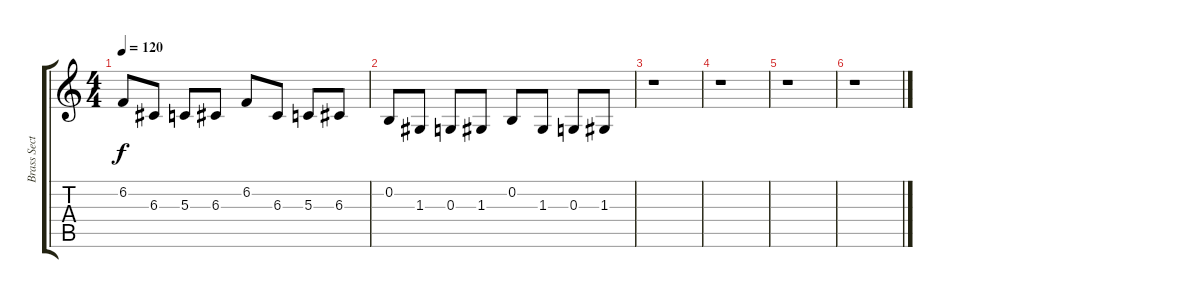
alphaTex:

\track ("Brass Section" "Brass Sect") {instrument brasssection}
\staff {score tabs}
\tuning (E4 B3 G3 D3 A2 E2) {hide}
\ts (4 4)
\tempo 120
\clef g2
\ks c
6.2.8{dy f} 6.3.8 5.3.8 6.3.8 6.2.8 6.3.8 5.3.8 6.3.8 |
0.2.8 1.3.8 0.3.8 1.3.8 0.2.8 1.3.8 0.3.8 1.3.8 |
r.1 |
r.1 |
r.1 |
r.1
